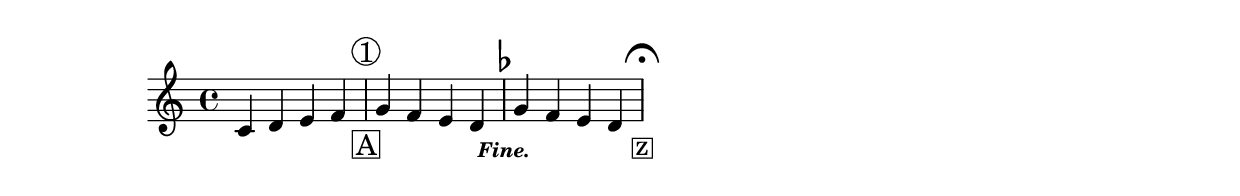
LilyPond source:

% DO NOT EDIT this file manually; it is automatically
% generated from Documentation/snippets/new
% Make any changes in Documentation/snippets/new/
% and then run scripts/auxiliar/makelsr.py
%
% This file is in the public domain.
%% Note: this file works from version 2.17.24
\version "2.17.24"

\header {
  lsrtags = "editorial-annotations, expressive-marks, staff-notation, tweaks-and-overrides"

  texidoc = "
This method prints two 'rehearsal marks', one on top of the other. It
shifts the lower rehearsal mark below the staff and then adds padding
above it in order to place the upper rehearsal mark above the staff.

By adjusting the extra-offset and baseline-skip values you can increase
or decrease the overall space between the rehearsal mark and the staff.

Because nearly every type of glyph or string can be made to behave like
a rehearsal mark it is possible to centre those above and below a bar
line.

Adding the appropriate 'break visibility' as shown in snippet 1 will
allow you to position two marks at the end of a line as well.

Note: Method 1 is less complex than Method 2 but does not really allow
for fine tuning of placement of one of the rehearsal marks without
affecting the other.  It may also give some problems with vertical
spacing, since using @code{extra-offset} does not change the bounding
box of the mark from its original value.



"
  doctitle = "How to print two rehearsal marks above and below the same barline (method 1)"
} % begin verbatim


\relative c'{
    c d e f |
    \once \override Score.RehearsalMark.extra-offset = #'(0 . -8.5)
    \once \override Score.RehearsalMark.baseline-skip = #9
    \mark \markup \center-column { \circle 1 \box A }
    g f e d |
    \once \override Score.RehearsalMark.extra-offset = #'(0 . -8.5)
    \once \override Score.RehearsalMark.baseline-skip = #9
    \mark \markup \center-column { \flat { \bold \small \italic Fine. } }
    g f e d |
    \once \override Score.RehearsalMark.extra-offset = #'(0 . -8.5)
    \once \override Score.RehearsalMark.baseline-skip = #9
    \override Score.RehearsalMark.break-visibility = #begin-of-line-invisible
    \mark \markup \center-column { \fermata \box z }
}
